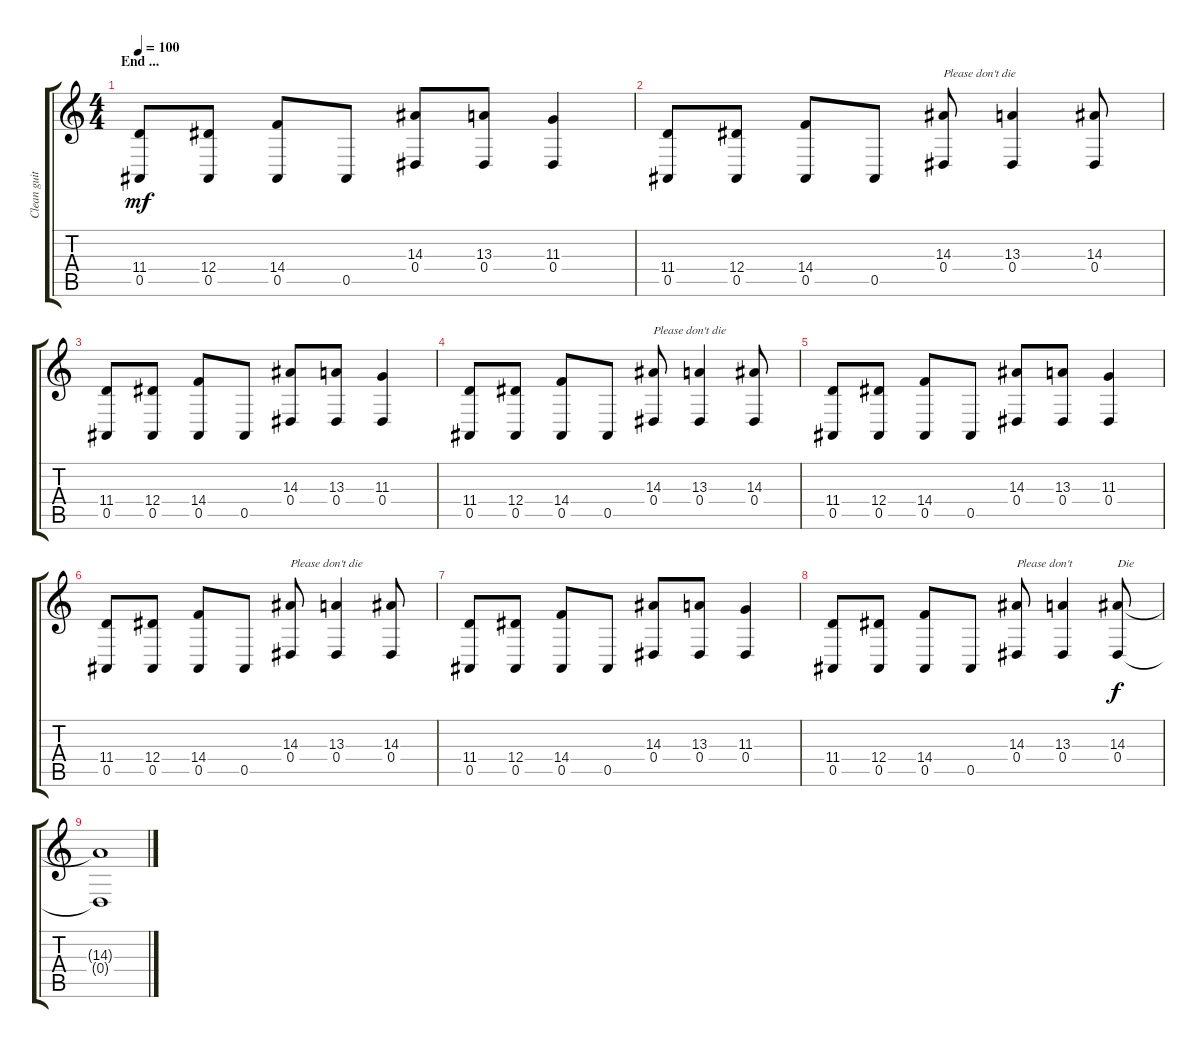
\track ("Clean guitar + Lyrics" "Clean guit") {instrument electricgrandpiano}
\staff {score tabs}
\tuning (F4 C4 Ab3 Eb3 Bb2 Gb2) {hide}
\ts (4 4)
\section ("" "End ...")
\tempo 100
\clef g2
\ks c
(11.4 0.5).8{dy mf} (12.4 0.5).8 (14.4 0.5).8 0.5.8 (14.3 0.4).8 (13.3 0.4).8 (11.3 0.4).4 |
(11.4 0.5).8 (12.4 0.5).8 (14.4 0.5).8 0.5.8 (14.3 0.4).8{txt "Please don't die"} (13.3 0.4).4 (14.3 0.4).8 |
(11.4 0.5).8 (12.4 0.5).8 (14.4 0.5).8 0.5.8 (14.3 0.4).8 (13.3 0.4).8 (11.3 0.4).4 |
(11.4 0.5).8 (12.4 0.5).8 (14.4 0.5).8 0.5.8 (14.3 0.4).8{txt "Please don't die"} (13.3 0.4).4 (14.3 0.4).8 |
(11.4 0.5).8 (12.4 0.5).8 (14.4 0.5).8 0.5.8 (14.3 0.4).8 (13.3 0.4).8 (11.3 0.4).4 |
(11.4 0.5).8 (12.4 0.5).8 (14.4 0.5).8 0.5.8 (14.3 0.4).8{txt "Please don't die"} (13.3 0.4).4 (14.3 0.4).8 |
(11.4 0.5).8 (12.4 0.5).8 (14.4 0.5).8 0.5.8 (14.3 0.4).8 (13.3 0.4).8 (11.3 0.4).4 |
(11.4 0.5).8 (12.4 0.5).8 (14.4 0.5).8 0.5.8 (14.3 0.4).8{txt "Please don't"} (13.3 0.4).4 (14.3 0.4).8{txt "Die" dy f} |
(14.3{t} 0.4{t}).1
